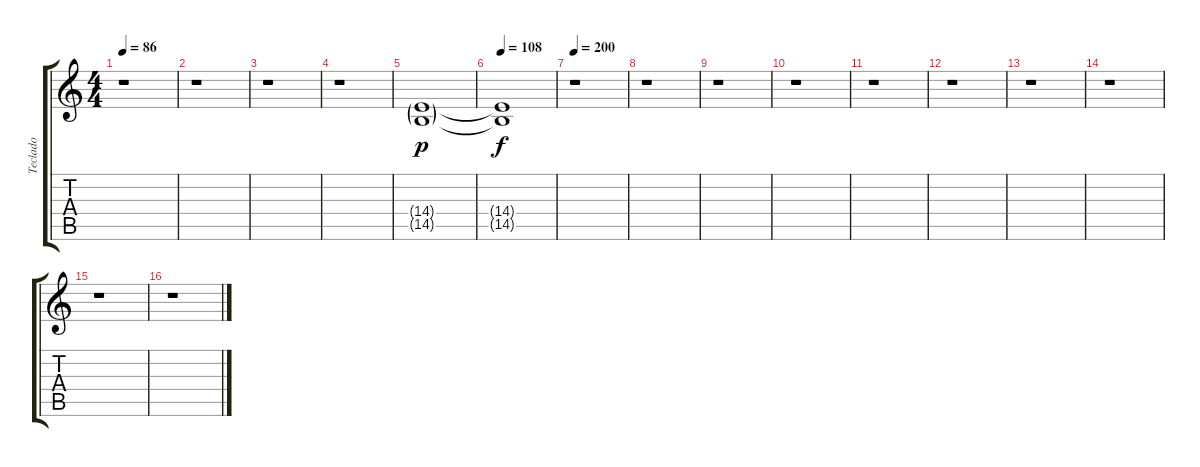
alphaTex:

\track ("Teclado" "Teclado") {instrument choiraahs}
\staff {score tabs}
\tuning (E4 B3 G3 D3 A2 E2) {hide}
\ts (4 4)
\tempo 86
\clef g2
\ks c
r.1{dy f} |
r.1 |
r.1 |
r.1{volume 12} |
(14.4{g} 14.5{g}).1{dy p} |
\tempo 108
(14.4{t} 14.5{t}).1{dy f} |
\tempo 200
r.1 |
r.1 |
r.1 |
r.1 |
r.1 |
r.1 |
r.1 |
r.1 |
r.1 |
r.1
